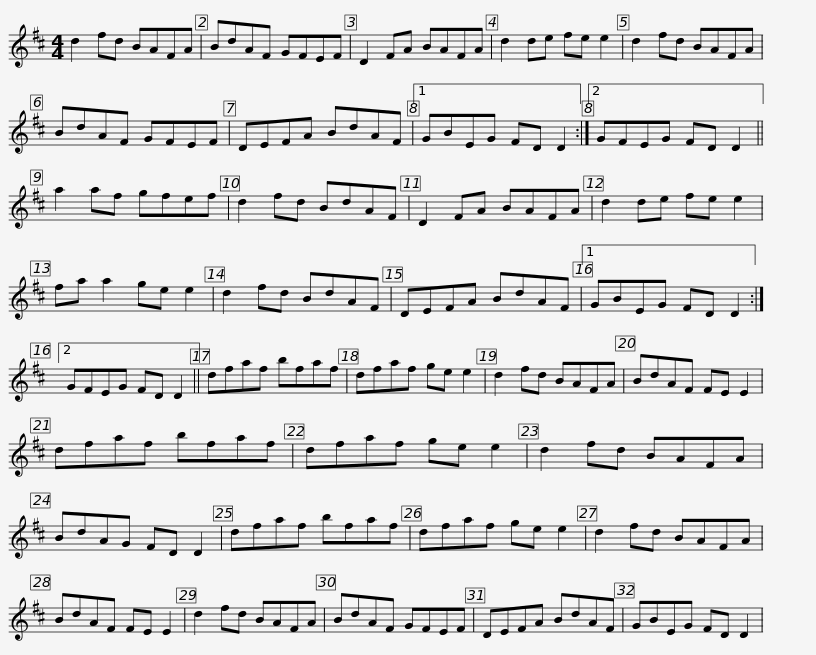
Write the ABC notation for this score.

X:1
L:1/8
M:4/4
I:linebreak $
K:D
V:1 treble
V:1
 d2 fd BAFA | BdAF GFEF | D2 FA BAFA | d2 de fe e2 | d2 fd BAFA | %5
 BdAF GFEF |$ DEFA BdAF |1 GBEG FD D2 :|2 GFEG FD D2 || a2 af gfef | %10
 d2 fd BdAF | D2 FA BAFA |$ d2 de fe e2 | fa a2 ge e2 | d2 fd BdAF | %15
 DEFA BdAF |1 GBEG FD D2 :|2 GFEG FD D2 ||$ dfaf bfaf | dfaf ge e2 | %20
 d2 fd BAFA | BdAF FE E2 | dfaf bfaf | dfaf ge e2 |$ d2 fd BAFA | %25
 BdAG FD D2 | dfaf bfaf | dfaf ge e2 | d2 fd BAFA | BdAF FE E2 |$ %30
 d2 fd BAFA | BdAF GFEF | DEFA BdAF | GBEG FD D2 | %34
